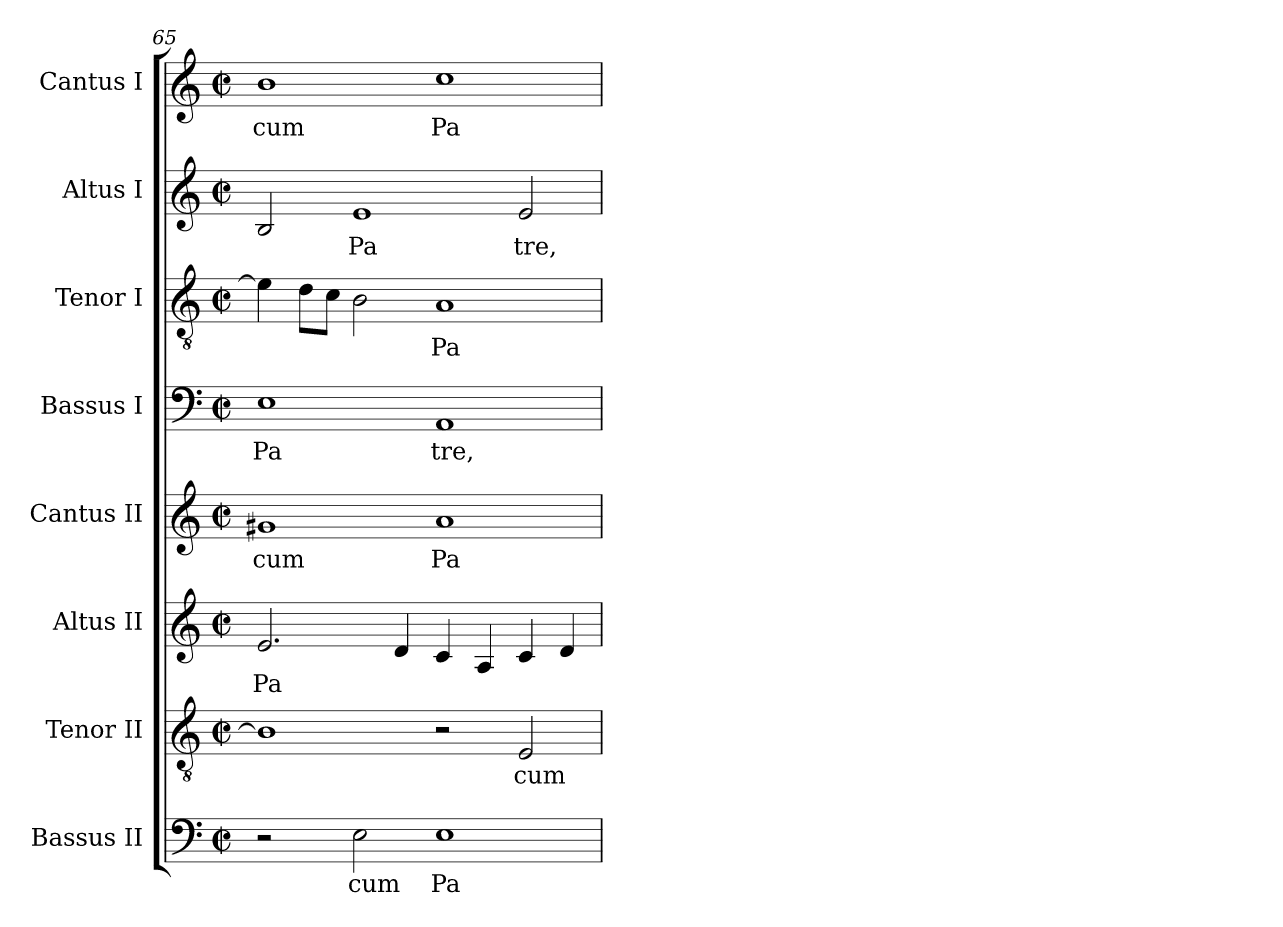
**kern	**text	**kern	**text	**kern	**text	**kern	**text	**kern	**text	**kern	**text	**kern	**text	**kern	**text
*part8	*part8	*part7	*part7	*part6	*part6	*part5	*part5	*part4	*part4	*part3	*part3	*part2	*part2	*part1	*part1
*staff8	*staff8	*staff7	*staff7	*staff6	*staff6	*staff5	*staff5	*staff4	*staff4	*staff3	*staff3	*staff2	*staff2	*staff1	*staff1
*I"Bassus II	*	*I"Tenor II	*	*I"Altus II	*	*I"Cantus II	*	*I"Bassus I	*	*I"Tenor I	*	*I"Altus I	*	*I"Cantus I	*
*clefF4	*	*clefGv2	*	*clefG2	*	*clefG2	*	*clefF4	*	*clefGv2	*	*clefG2	*	*clefG2	*
*M2/2	*	*M2/2	*	*M2/2	*	*M2/2	*	*M2/2	*	*M2/2	*	*M2/2	*	*M2/2	*
*met(c|)	*	*met(c|)	*	*met(c|)	*	*met(c|)	*	*met(c|)	*	*met(c|)	*	*met(c|)	*	*met(c|)	*
=65	=65	=65	=65	=65	=65	=65	=65	=65	=65	=65	=65	=65	=65	=65	=65
!	!	!	!	!	!LO:LY:b	!	!LO:LY:b:cj	!	!LO:LY:b:cj	!	!	!	!	!	!LO:LY:b:cj
2r	.	1B]	.	2.e/	Pa	1g#X	cum	1E	Pa	4e\]	.	2B/	.	1b	cum
.	.	.	.	.	.	.	.	.	.	8d\L	.	.	.	.	.
.	.	.	.	.	.	.	.	.	.	8c\J	.	.	.	.	.
!	!LO:LY:b:cj	!	!	!	!	!	!	!	!	!	!	!	!LO:LY:b:cj	!	!
2E\	cum	.	.	.	.	.	.	.	.	2B\	.	1e	Pa	.	.
.	.	.	.	4d/	.	.	.	.	.	.	.	.	.	.	.
!	!LO:LY:b:cj	!	!	!	!	!	!LO:LY:b:cj	!	!LO:LY:b:cj	!	!LO:LY:b:cj	!	!	!	!LO:LY:b:cj
1E	Pa-	2r	.	4c/	.	1a	Pa	1AA	tre,	1A	Pa-	.	.	1cc	Pa-
.	.	.	.	4A/	.	.	.	.	.	.	.	.	.	.	.
!	!	!	!LO:LY:b:cj	!	!	!	!	!	!	!	!	!	!LO:LY:b:cj	!	!
.	.	2E/	cum	4c/	.	.	.	.	.	.	.	2e/	tre,	.	.
.	.	.	.	4d/	.	.	.	.	.	.	.	.	.	.	.
=	=	=	=	=	=	=	=	=	=	=	=	=	=	=	=
*-	*-	*-	*-	*-	*-	*-	*-	*-	*-	*-	*-	*-	*-	*-	*-
